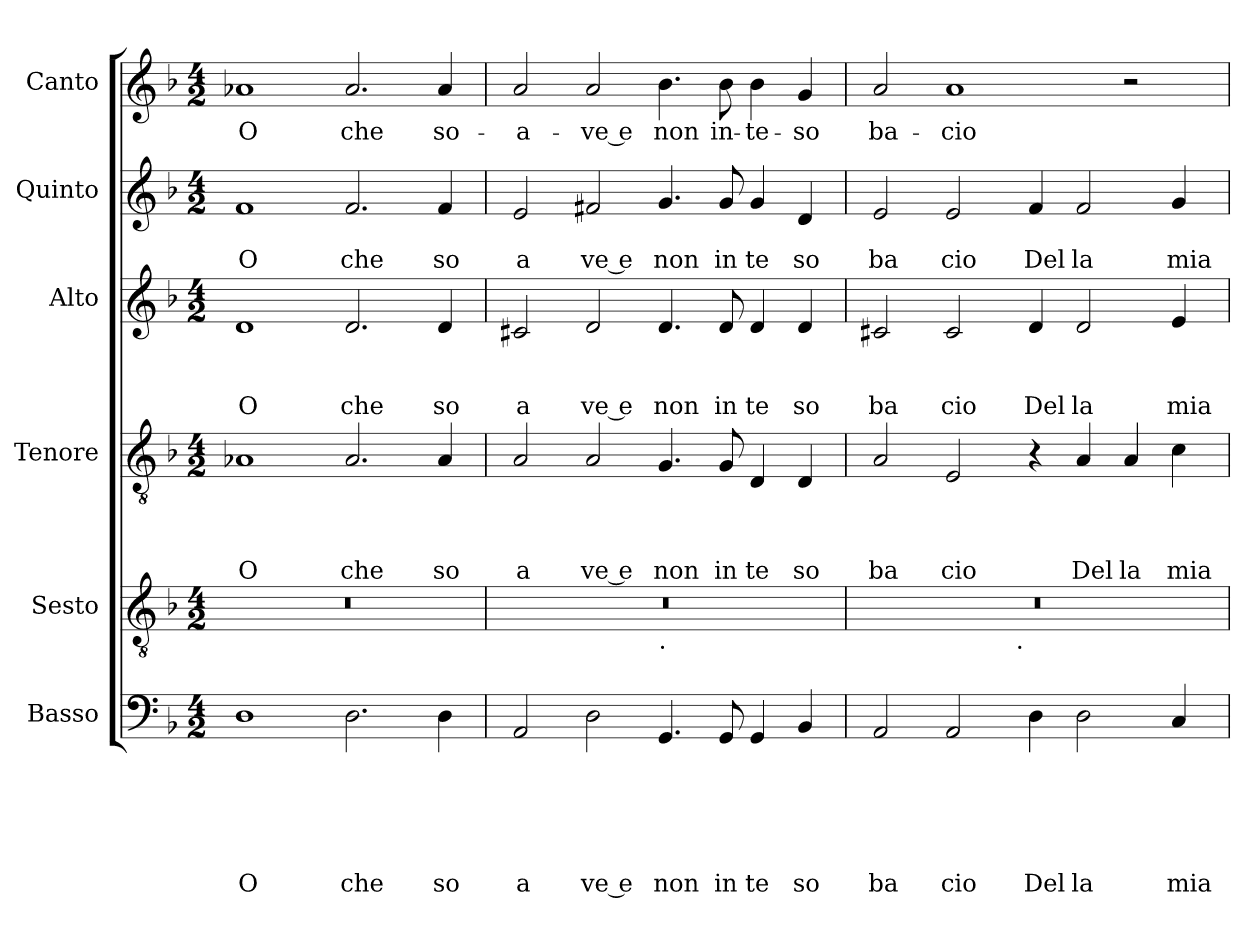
**kern	**text	**text	**text	**text	**text	**text	**kern	**kern	**text	**text	**text	**text	**kern	**text	**text	**text	**kern	**text	**text	**kern	**text
*part6	*part6	*part6	*part6	*part6	*part6	*part6	*part5	*part4	*part4	*part4	*part4	*part4	*part3	*part3	*part3	*part3	*part2	*part2	*part2	*part1	*part1
*staff6	*staff6	*staff6	*staff6	*staff6	*staff6	*staff6	*staff5	*staff4	*staff4	*staff4	*staff4	*staff4	*staff3	*staff3	*staff3	*staff3	*staff2	*staff2	*staff2	*staff1	*staff1
*I"Basso	*	*	*	*	*	*	*I"Sesto	*I"Tenore	*	*	*	*	*I"Alto	*	*	*	*I"Quinto	*	*	*I"Canto	*
*clefF4	*	*	*	*	*	*	*clefGv2	*clefGv2	*	*	*	*	*clefG2	*	*	*	*clefG2	*	*	*clefG2	*
*k[b-]	*	*	*	*	*	*	*k[b-]	*k[b-]	*	*	*	*	*k[b-]	*	*	*	*k[b-]	*	*	*k[b-]	*
*F:	*	*	*	*	*	*	*F:	*F:	*	*	*	*	*F:	*	*	*	*F:	*	*	*F:	*
*M4/2	*	*	*	*	*	*	*M4/2	*M4/2	*	*	*	*	*M4/2	*	*	*	*M4/2	*	*	*M4/2	*
=1	=1	=1	=1	=1	=1	=1	=1	=1	=1	=1	=1	=1	=1	=1	=1	=1	=1	=1	=1	=1	=1
!	!	!	!	!	!	!LO:LY:b	!	!	!	!	!	!LO:LY:b	!	!	!	!LO:LY:b	!	!	!LO:LY:b	!	!LO:LY:b
1D	.	.	.	.	.	O	0r	1A-X	.	.	.	O	1d	.	.	O	1f	.	O	1a-X	O
!	!	!	!	!	!	!LO:LY:b	!	!	!	!	!	!LO:LY:b	!	!	!	!LO:LY:b	!	!	!LO:LY:b	!	!LO:LY:b
2.D\	.	.	.	.	.	che	.	2.A-/	.	.	.	che	2.d/	.	.	che	2.f/	.	che	2.a-/	che
!	!	!	!	!	!	!LO:LY:b	!	!	!	!	!	!LO:LY:b	!	!	!	!LO:LY:b	!	!	!LO:LY:b	!	!LO:LY:b
4D\	.	.	.	.	.	so	.	4A-/	.	.	.	so	4d/	.	.	so	4f/	.	so	4a-/	so-
=2	=2	=2	=2	=2	=2	=2	=2	=2	=2	=2	=2	=2	=2	=2	=2	=2	=2	=2	=2	=2	=2
!	!	!	!	!	!	!LO:LY:b	!	!	!	!	!	!LO:LY:b	!	!	!	!LO:LY:b	!	!	!LO:LY:b	!	!LO:LY:b
*	*	*	*	*	*	*	*^	*	*	*	*	*	*	*	*	*	*	*	*	*	*
2AA/	.	.	.	.	.	a	0r	1ryy	2A/	.	.	.	a	2c#X/	.	.	a	2e/	.	a	2a/	-a-
!	!	!	!	!	!	!LO:LY:b:rj	!	!	!	!	!	!	!LO:LY:b:rj	!	!	!	!LO:LY:b:rj	!	!	!LO:LY:b:rj	!	!LO:LY:b:rj
2D\	.	.	.	.	.	ve e	.	.	2A/	.	.	.	ve e	2d/	.	.	ve e	2f#X/	.	ve e	2a/	-ve e
!	!	!	!	!	!	!	!	!LO:TX:b:t=.	!	!	!	!	!	!	!	!	!	!	!	!	!	!
!	!	!	!	!	!	!LO:LY:b	!	!	!	!	!	!	!LO:LY:b	!	!	!	!LO:LY:b	!	!	!LO:LY:b	!	!LO:LY:b
4.GG/	.	.	.	.	.	non	.	1ryy	4.G/	.	.	.	non	4.d/	.	.	non	4.g/	.	non	4.b-\	non
!	!	!	!	!	!	!LO:LY:b	!	!	!	!	!	!	!LO:LY:b	!	!	!	!LO:LY:b	!	!	!LO:LY:b	!	!LO:LY:b
8GG/	.	.	.	.	.	in	.	.	8G/	.	.	.	in	8d/	.	.	in	8g/	.	in	8b-\	in-
!	!	!	!	!	!	!LO:LY:b	!	!	!	!	!	!	!LO:LY:b	!	!	!	!LO:LY:b	!	!	!LO:LY:b	!	!LO:LY:b
4GG/	.	.	.	.	.	te	.	.	4D/	.	.	.	te	4d/	.	.	te	4g/	.	te	4b-\	-te-
!	!	!	!	!	!	!LO:LY:b	!	!	!	!	!	!	!LO:LY:b	!	!	!	!LO:LY:b	!	!	!LO:LY:b	!	!LO:LY:b
4BB-/	.	.	.	.	.	so	.	.	4D/	.	.	.	so	4d/	.	.	so	4d/	.	so	4g/	-so
=3	=3	=3	=3	=3	=3	=3	=3	=3	=3	=3	=3	=3	=3	=3	=3	=3	=3	=3	=3	=3	=3	=3
!	!	!	!	!	!	!LO:LY:b	!	!	!	!	!	!	!LO:LY:b	!	!	!	!LO:LY:b	!	!	!LO:LY:b	!	!LO:LY:b
2AA/	.	.	.	.	.	ba	0r	2ryy	2A/	.	.	.	ba	2c#X/	.	.	ba	2e/	.	ba	2a/	ba-
!	!	!	!	!	!	!LO:LY:b	!	!	!	!	!	!	!LO:LY:b	!	!	!	!LO:LY:b	!	!	!LO:LY:b	!	!LO:LY:b
2AA/	.	.	.	.	.	cio	.	4...ryy	2E/	.	.	.	cio	2c#/	.	.	cio	2e/	.	cio	1a	-cio
!	!	!	!	!	!	!	!	!LO:TX:b:t=.	!	!	!	!	!	!	!	!	!	!	!	!	!	!
.	.	.	.	.	.	.	.	1ryy	.	.	.	.	.	.	.	.	.	.	.	.	.	.
!	!	!	!	!	!	!LO:LY:b	!	!	!	!	!	!	!	!	!	!	!LO:LY:b	!	!	!LO:LY:b	!	!
4D\	.	.	.	.	.	Del	.	.	4r	.	.	.	.	4d/	.	.	Del	4f/	.	Del	.	.
!	!	!	!	!	!	!LO:LY:b	!	!	!	!	!	!	!LO:LY:b	!	!	!	!LO:LY:b	!	!	!LO:LY:b	!	!
2D\	.	.	.	.	.	la	.	.	4A/	.	.	.	Del	2d/	.	.	la	2f/	.	la	.	.
!	!	!	!	!	!	!	!	!	!	!	!	!	!LO:LY:b	!	!	!	!	!	!	!	!	!
.	.	.	.	.	.	.	.	.	4A/	.	.	.	la	.	.	.	.	.	.	.	2r	.
!	!	!	!	!	!	!LO:LY:b	!	!	!	!	!	!	!LO:LY:b	!	!	!	!LO:LY:b	!	!	!LO:LY:b	!	!
4C/	.	.	.	.	.	mia	.	.	4c\	.	.	.	mia	4e/	.	.	mia	4g/	.	mia	.	.
.	.	.	.	.	.	.	.	32ryy	.	.	.	.	.	.	.	.	.	.	.	.	.	.
*	*	*	*	*	*	*	*v	*v	*	*	*	*	*	*	*	*	*	*	*	*	*	*
=	=	=	=	=	=	=	=	=	=	=	=	=	=	=	=	=	=	=	=	=	=
*-	*-	*-	*-	*-	*-	*-	*-	*-	*-	*-	*-	*-	*-	*-	*-	*-	*-	*-	*-	*-	*-
